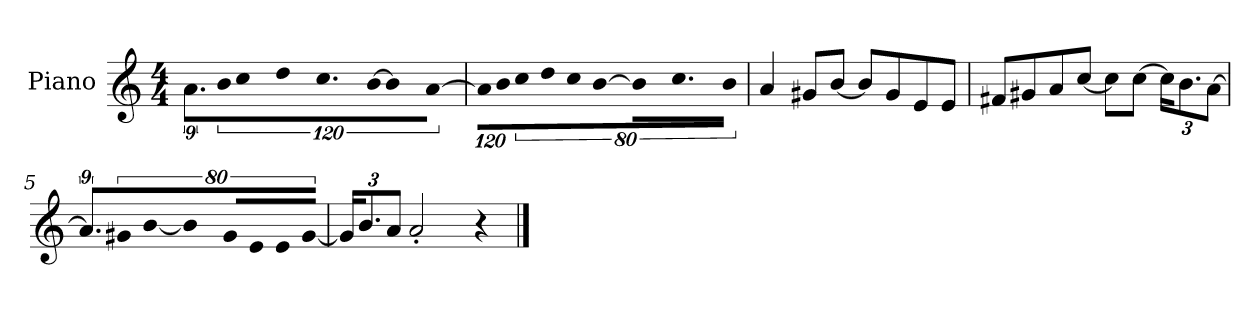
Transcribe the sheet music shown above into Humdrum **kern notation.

**kern
*part1
*staff1
*I"Piano
*I'P-no
*clefG2
*k[]
*M4/4
*MM90
=1
9.a\L
!LO:N:vis=16
1920%107b\K
!LO:N:vis=8
640%71cc\
!LO:N:vis=8
640%71dd\
9.cc\
!LO:N:vis=16
[1920%107b\Jk
!LO:N:vis=4
1920%427b\]
!LO:N:vis=8
[640%71a/
=2
!LO:N:vis=16
1920%107a\LL]
!LO:N:vis=16
1920%107b\J
!LO:N:vis=8
640%71cc\
!LO:N:vis=8
640%71dd\
!LO:N:vis=8
640%71cc\J
!LO:N:vis=4
[1920%427b\
!LO:N:vis=16
1920%107b\KL]
9.cc\
!LO:N:vis=8
640%71b\J
=3
4a/
8g#X/L
[8b/J
8b/L]
8g#/
8e/
8e/J
=4
8f#X/L
8g#X/
8a/
[8cc/J
8cc\L]
[8cc\J
*Xbrackettup
24cc\KL]
12.b\
[12a\J
!!LO:LB:g=z
=5
*brackettup
9.a/L]
!LO:N:vis=8
640%71g#X/
!LO:N:vis=16
[1920%107b/Jk
!LO:N:vis=4
1920%427b\]
!LO:N:vis=8
640%71g#/L
!LO:N:vis=8
640%71e/
!LO:N:vis=8
640%71e/
!LO:N:vis=8
[640%71g#/J
=6
*Xbrackettup
24g#/KL]
12.b/
12a/J
2a'/
4r
==
*-
